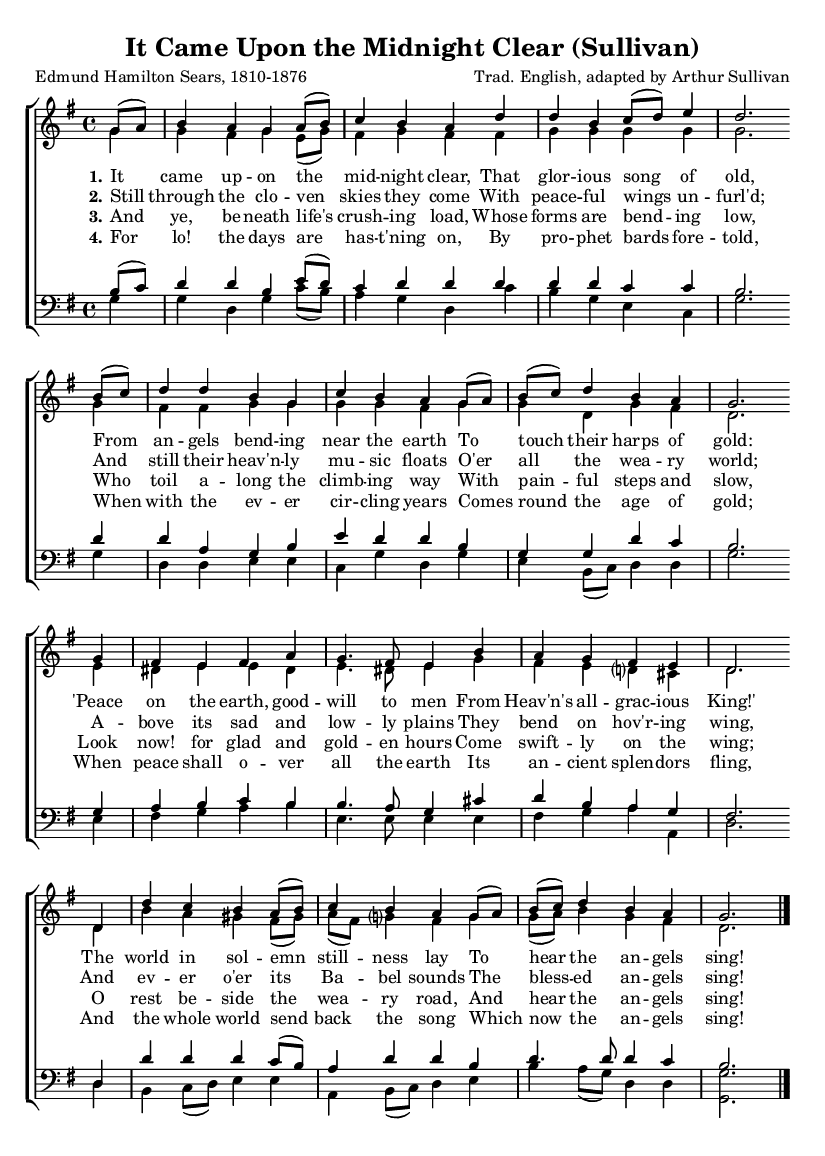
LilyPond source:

\header {
  composer = "Trad. English, adapted by Arthur Sullivan"
  poet = "Edmund Hamilton Sears, 1810-1876"
  title = "It Came Upon the Midnight Clear (Sullivan)"
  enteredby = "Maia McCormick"
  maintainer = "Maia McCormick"
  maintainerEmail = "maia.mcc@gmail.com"
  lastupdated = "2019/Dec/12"
}

\version "2.14.2"

\include "header.ly"

global= {
  \preamble
  \time 4/4
  \key f \major

  \partial 4
}

sop = \context Voice = "sop"    {
  \voiceOne
  \relative c' {
    f8( g) |
    a4 g f g8( a) | bes4 a g c | c a bes8( c) d4 | c2. \bar""
    a8( bes) | c4 c a f | bes a g  f8( g) | a( bes) c4 a g | f2. \bar""
    f4 | e d e g | f4. e8 d4 a' | g f e d | c2. \bar""
    c4 | c' bes a g8( a) | bes4 a g f8( g) | a( bes) c4 a g f2.
   \bar "|."
  }}

alto=\context Voice = "alto"   {
  \voiceTwo
  \relative c' {
    f4 |
    f e f d8( f) | e4 f e e | f4 f f f | f2.
    f4 | e e f f | f f e f | f c f e | c2.
    d4 | cis d d cis | d4. cis8 d4 f | e d c? b | c2.
    c4 | a'4 g fis e8( fis) | g( e) f?4 e f | f8( g) a4 f e | c2.
  }}

tenor = \context Voice = "tenor"   {
  \voiceOne
  \relative c' {
    a8( bes) |
    c4 c a d8( c) | bes4 c c c | c c bes bes | a2.
    c4 | c g f a | d c c a | f f c' bes | a2.
    f4 | g a bes a | a4. g8 f4 b | c a g f | e2.
    c4 | c' c c bes8( a) | g4 c c a | c4. c8 c4 bes | a2.
  }}

bass = \context Voice = "bass"   {
  \voiceTwo
  \relative c {
    f4 |
    f c f bes8( a) | g4 f c bes' | a f d bes | f'2.
    f4 | c c d d | bes f' c f | d a8( bes) c4 c | f2.
    d4 | e f g a | d,4. d8 d4 d | e f g g, | c2.
    c4 | a bes8( c) d4 d | g, a8( bes) c4 d | a' g8( f) c4 c | <<f2. f, >>
  }}

stanzaa = \lyricmode {
  It came up -- on the mid -- night clear,
  That glor -- ious song of old,
  From an -- gels bend -- ing near the earth
  To touch their harps of gold:
  'Peace on the earth, good -- will to men
  From Heav'n's all -- grac -- ious King!'
  The world in sol -- emn still -- ness lay
  To hear the an -- gels sing!
}

stanzab = \lyricmode {
  Still through the clo -- ven skies they come
  With peace -- ful wings un -- furl'd;
  And still their heav'n -- ly mu -- sic floats
  O'er all the wea -- ry world;
  A -- bove its sad and low -- ly plains
  They bend on hov'r -- ing wing,
  And ev -- er o'er its Ba -- bel sounds
  The bless -- ed an -- gels sing!
}

stanzac = \lyricmode {
  And ye, be -- neath life's crush -- ing load,
  Whose forms are bend -- ing low,
  Who toil a -- long the climb -- ing way
  With pain -- ful steps and slow,
  Look now! for glad and gold -- en hours
  Come swift -- ly on the wing;
  O rest be -- side the wea -- ry road,
  And hear the an -- gels sing!
}

stanzad = \lyricmode {
  For lo! the days are has -- t'ning on,
  By pro -- phet bards fore -- told,
  When with the ev -- er cir -- cling years
  Comes round the age of gold;
  When peace shall o -- ver all the earth
  Its an -- cient splen -- dors fling,
  And the whole world send back the song
  Which now the an -- gels sing!
}
stanzae = \lyricmode {

}
stanzaf = \lyricmode {

}

\score {
  \transpose f g
  \context ChoirStaff <<
    \unset ChoirStaff.melismaBusyProperties
    \context Staff ="upper"  { \clef "G" <<
      \global
      \sop
      \alto
    >>}

    \lyricsto "sop" \context Lyrics = "stanza-1" {
      \set stanza = "1."
      \stanzaa }
    \lyricsto "sop" \context Lyrics = "stanza-2" {
      \set stanza = "2."
      \stanzab }
    \lyricsto "sop" \context Lyrics = "stanza-3" {
      \set stanza = "3."
      \stanzac }
    \lyricsto "sop" \context Lyrics = "stanza-4" {
      \set stanza = "4."
        \stanzad }
    \context Staff = "lower"  { \clef "F"<<
      \global
      \tenor
      \bass
    >>}
  >>
}
